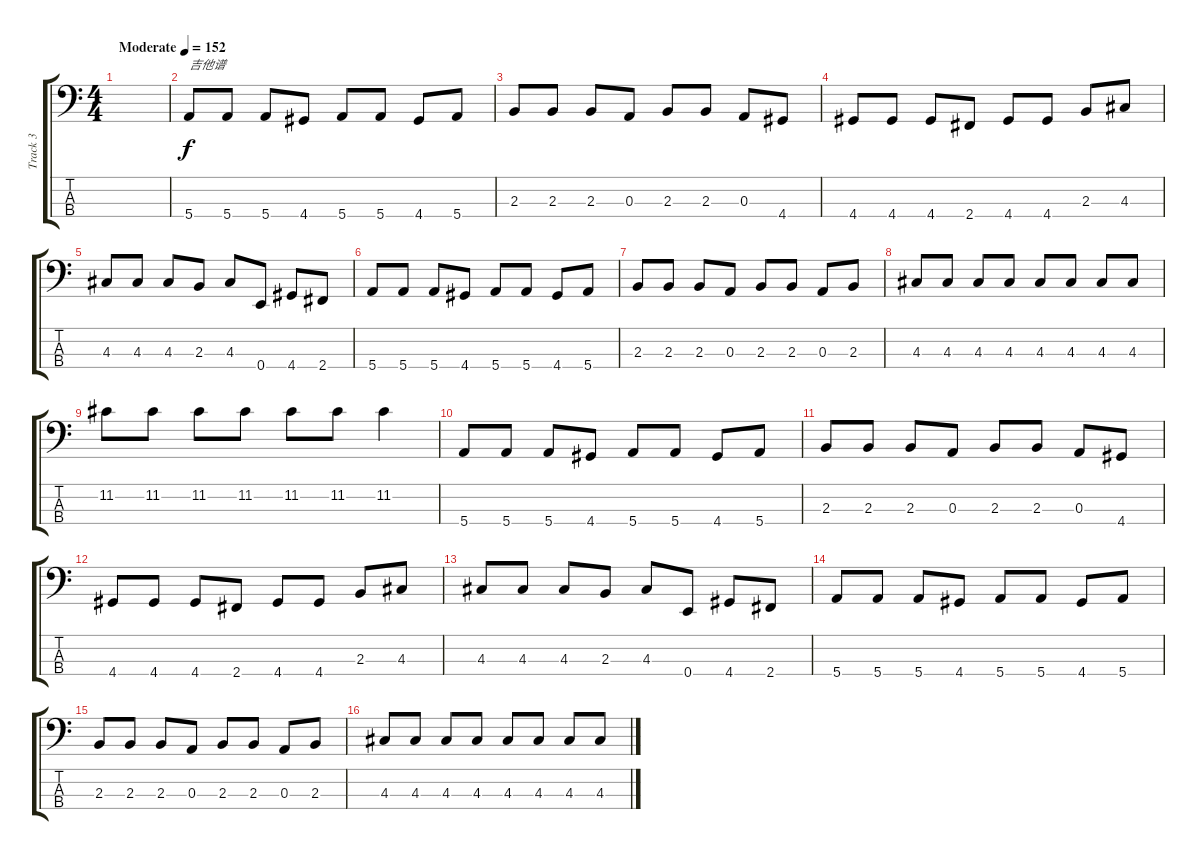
\track ("Track 3" "Track 3") {instrument electricbassfinger}
\staff {score tabs}
\tuning (G2 D2 A1 E1) {hide}
\ts (4 4)
\tempo (152 "Moderate")
\clef f4
\ks c
|
5.4.8{txt "吉他谱"} 5.4.8 5.4.8 4.4.8 5.4.8 5.4.8 4.4.8 5.4.8 |
2.3.8 2.3.8 2.3.8 0.3.8 2.3.8 2.3.8 0.3.8 4.4.8 |
4.4.8 4.4.8 4.4.8 2.4.8 4.4.8 4.4.8 2.3.8 4.3.8 |
4.3.8 4.3.8 4.3.8 2.3.8 4.3.8 0.4.8 4.4.8 2.4.8 |
5.4.8 5.4.8 5.4.8 4.4.8 5.4.8 5.4.8 4.4.8 5.4.8 |
2.3.8 2.3.8 2.3.8 0.3.8 2.3.8 2.3.8 0.3.8 2.3.8 |
4.3.8 4.3.8 4.3.8 4.3.8 4.3.8 4.3.8 4.3.8 4.3.8 |
11.2.8 11.2.8 11.2.8 11.2.8 11.2.8 11.2.8 11.2.4 |
5.4.8 5.4.8 5.4.8 4.4.8 5.4.8 5.4.8 4.4.8 5.4.8 |
2.3.8 2.3.8 2.3.8 0.3.8 2.3.8 2.3.8 0.3.8 4.4.8 |
4.4.8 4.4.8 4.4.8 2.4.8 4.4.8 4.4.8 2.3.8 4.3.8 |
4.3.8 4.3.8 4.3.8 2.3.8 4.3.8 0.4.8 4.4.8 2.4.8 |
5.4.8 5.4.8 5.4.8 4.4.8 5.4.8 5.4.8 4.4.8 5.4.8 |
2.3.8 2.3.8 2.3.8 0.3.8 2.3.8 2.3.8 0.3.8 2.3.8 |
4.3.8 4.3.8 4.3.8 4.3.8 4.3.8 4.3.8 4.3.8 4.3.8
